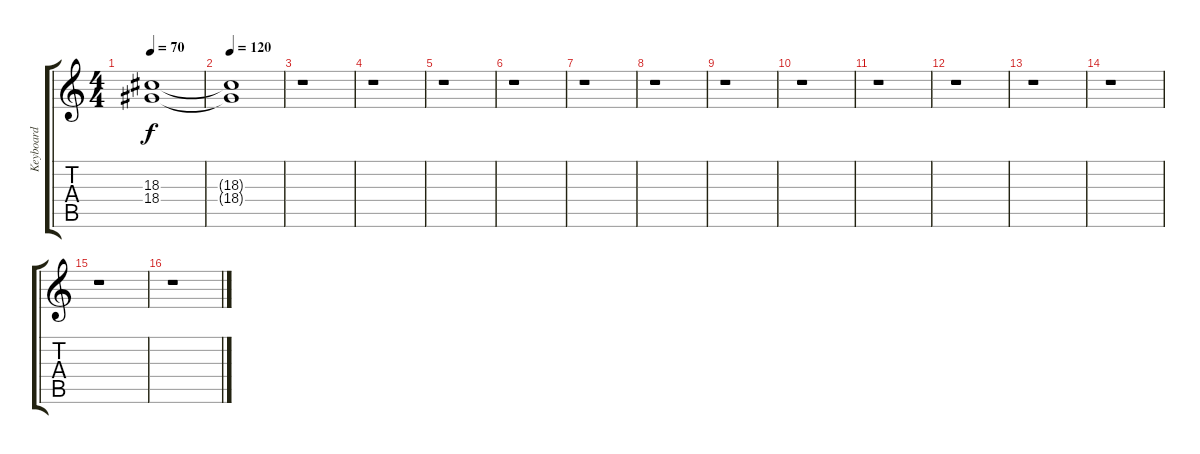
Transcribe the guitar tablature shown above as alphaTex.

\track ("Keyboard" "Keyboard") {instrument pad8sweep}
\staff {score tabs}
\tuning (E4 B3 G3 D3 A2 E2) {hide}
\ts (4 4)
\tempo 70
\clef g2
\ks c
(18.3 18.4).1{dy f} |
\tempo 120
(18.3{t} 18.4{t}).1 |
r.1 |
r.1 |
r.1 |
r.1 |
r.1 |
r.1 |
r.1 |
r.1 |
r.1 |
r.1 |
r.1 |
r.1 |
r.1 |
r.1
